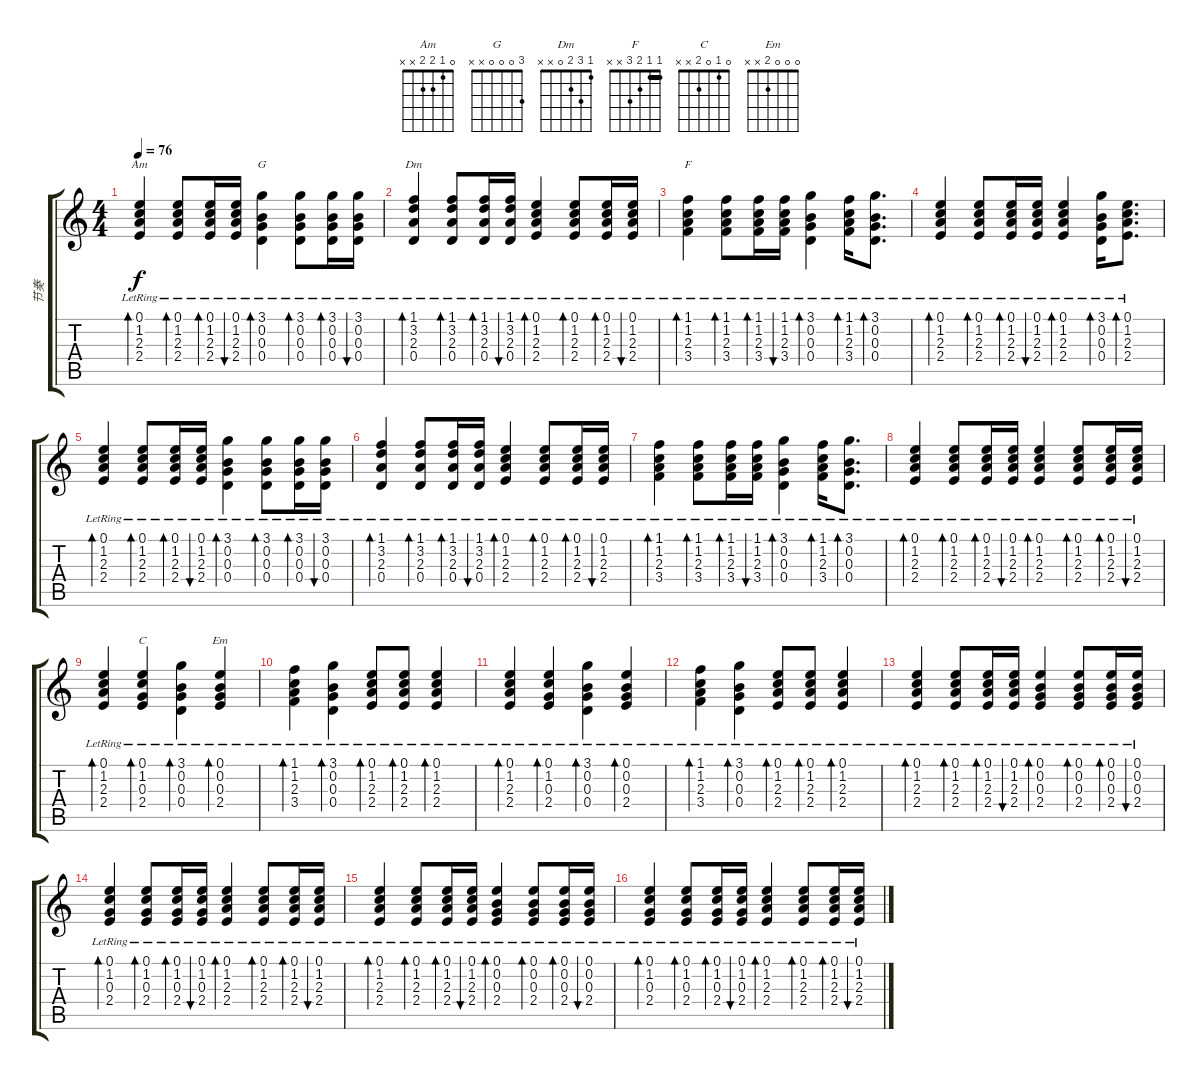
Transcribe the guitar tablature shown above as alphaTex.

\track ("节奏" "节奏") {instrument acousticguitarsteel}
\staff {score tabs}
\tuning (E4 B3 G3 D3 A2 E2) {hide}
\chord ("Am" 0 1 2 2 x x)
\chord ("G" 3 0 0 0 x x)
\chord ("Dm" 1 3 2 0 x x)
\chord ("F" 1 1 2 3 x x) {barre 1}
\chord ("C" 0 1 0 2 x x)
\chord ("Em" 0 0 0 2 x x)
\ts (4 4)
\tempo 76
\clef g2
\ks c
(0.1{lr} 1.2{lr} 2.3{lr} 2.4{lr}).4{bd 60 ch "Am" dy f} (0.1{lr} 1.2{lr} 2.3{lr} 2.4{lr}).8{bd 60} (0.1{lr} 1.2{lr} 2.3{lr} 2.4{lr}).16{bd 60} (0.1{lr} 1.2{lr} 2.3{lr} 2.4{lr}).16{bu 60} (3.1{lr} 0.2{lr} 0.3{lr} 0.4{lr}).4{bd 60 ch "G"} (3.1{lr} 0.2{lr} 0.3{lr} 0.4{lr}).8{bd 60} (3.1{lr} 0.2{lr} 0.3{lr} 0.4{lr}).16{bd 60} (3.1{lr} 0.2{lr} 0.3{lr} 0.4{lr}).16{bu 60} |
(1.1{lr} 3.2{lr} 2.3{lr} 0.4{lr}).4{bd 60 ch "Dm"} (1.1{lr} 3.2{lr} 2.3{lr} 0.4{lr}).8{bd 60} (1.1{lr} 3.2{lr} 2.3{lr} 0.4{lr}).16{bd 60} (1.1{lr} 3.2{lr} 2.3{lr} 0.4{lr}).16{bu 60} (0.1{lr} 1.2{lr} 2.3{lr} 2.4{lr}).4{bd 60} (0.1{lr} 1.2{lr} 2.3{lr} 2.4{lr}).8{bd 60} (0.1{lr} 1.2{lr} 2.3{lr} 2.4{lr}).16{bd 60} (0.1{lr} 1.2{lr} 2.3{lr} 2.4{lr}).16{bu 60} |
(1.1{lr} 1.2{lr} 2.3{lr} 3.4{lr}).4{bd 60 ch "F"} (1.1{lr} 1.2{lr} 2.3{lr} 3.4{lr}).8{bd 60} (1.1{lr} 1.2{lr} 2.3{lr} 3.4{lr}).16{bd 60} (1.1{lr} 1.2{lr} 2.3{lr} 3.4{lr}).16{bu 60} (3.1{lr} 0.2{lr} 0.3{lr} 0.4{lr}).4{bd 60} (1.1{lr} 1.2{lr} 2.3{lr} 3.4{lr}).16{bd 60} (3.1{lr} 0.2{lr} 0.3{lr} 0.4{lr}).8{d bd 60} |
(0.1{lr} 1.2{lr} 2.3{lr} 2.4{lr}).4{bd 60} (0.1{lr} 1.2{lr} 2.3{lr} 2.4{lr}).8{bd 60} (0.1{lr} 1.2{lr} 2.3{lr} 2.4{lr}).16{bd 60} (0.1{lr} 1.2{lr} 2.3{lr} 2.4{lr}).16{bu 60} (0.1{lr} 1.2{lr} 2.3{lr} 2.4{lr}).4{bd 60} (3.1{lr} 0.2{lr} 0.3{lr} 0.4{lr}).16{bd 60} (0.1{lr} 1.2{lr} 2.3{lr} 2.4{lr}).8{d bd 60} |
(0.1{lr} 1.2{lr} 2.3{lr} 2.4{lr}).4{bd 60} (0.1{lr} 1.2{lr} 2.3{lr} 2.4{lr}).8{bd 60} (0.1{lr} 1.2{lr} 2.3{lr} 2.4{lr}).16{bd 60} (0.1{lr} 1.2{lr} 2.3{lr} 2.4{lr}).16{bu 60} (3.1{lr} 0.2{lr} 0.3{lr} 0.4{lr}).4{bd 60} (3.1{lr} 0.2{lr} 0.3{lr} 0.4{lr}).8{bd 60} (3.1{lr} 0.2{lr} 0.3{lr} 0.4{lr}).16{bd 60} (3.1{lr} 0.2{lr} 0.3{lr} 0.4{lr}).16{bu 60} |
(1.1{lr} 3.2{lr} 2.3{lr} 0.4{lr}).4{bd 60} (1.1{lr} 3.2{lr} 2.3{lr} 0.4{lr}).8{bd 60} (1.1{lr} 3.2{lr} 2.3{lr} 0.4{lr}).16{bd 60} (1.1{lr} 3.2{lr} 2.3{lr} 0.4{lr}).16{bu 60} (0.1{lr} 1.2{lr} 2.3{lr} 2.4{lr}).4{bd 60} (0.1{lr} 1.2{lr} 2.3{lr} 2.4{lr}).8{bd 60} (0.1{lr} 1.2{lr} 2.3{lr} 2.4{lr}).16{bd 60} (0.1{lr} 1.2{lr} 2.3{lr} 2.4{lr}).16{bu 60} |
(1.1{lr} 1.2{lr} 2.3{lr} 3.4{lr}).4{bd 60} (1.1{lr} 1.2{lr} 2.3{lr} 3.4{lr}).8{bd 60} (1.1{lr} 1.2{lr} 2.3{lr} 3.4{lr}).16{bd 60} (1.1{lr} 1.2{lr} 2.3{lr} 3.4{lr}).16{bu 60} (3.1{lr} 0.2{lr} 0.3{lr} 0.4{lr}).4{bd 60} (1.1{lr} 1.2{lr} 2.3{lr} 3.4{lr}).16{bd 60} (3.1{lr} 0.2{lr} 0.3{lr} 0.4{lr}).8{d bd 60} |
(0.1{lr} 1.2{lr} 2.3{lr} 2.4{lr}).4{bd 60} (0.1{lr} 1.2{lr} 2.3{lr} 2.4{lr}).8{bd 60} (0.1{lr} 1.2{lr} 2.3{lr} 2.4{lr}).16{bd 60} (0.1{lr} 1.2{lr} 2.3{lr} 2.4{lr}).16{bu 60} (0.1{lr} 1.2{lr} 2.3{lr} 2.4{lr}).4{bd 60} (0.1{lr} 1.2{lr} 2.3{lr} 2.4{lr}).8{bd 60} (0.1{lr} 1.2{lr} 2.3{lr} 2.4{lr}).16{bd 60} (0.1{lr} 1.2{lr} 2.3{lr} 2.4{lr}).16{bu 60} |
(0.1{lr} 1.2{lr} 2.3{lr} 2.4{lr}).4{bd 60} (0.1{lr} 1.2{lr} 0.3{lr} 2.4{lr}).4{bd 60 ch "C"} (3.1{lr} 0.2{lr} 0.3{lr} 0.4{lr}).4{bd 60} (0.1{lr} 0.2{lr} 0.3{lr} 2.4{lr}).4{bd 60 ch "Em"} |
(1.1{lr} 1.2{lr} 2.3{lr} 3.4{lr}).4{bd 60} (3.1{lr} 0.2{lr} 0.3{lr} 0.4{lr}).4{bd 60} (0.1{lr} 1.2{lr} 2.3{lr} 2.4{lr}).8{bd 60} (0.1{lr} 1.2{lr} 2.3{lr} 2.4{lr}).8{bd 60} (0.1{lr} 1.2{lr} 2.3{lr} 2.4{lr}).4{bd 60} |
(0.1{lr} 1.2{lr} 2.3{lr} 2.4{lr}).4{bd 60} (0.1{lr} 1.2{lr} 0.3{lr} 2.4{lr}).4{bd 60} (3.1{lr} 0.2{lr} 0.3{lr} 0.4{lr}).4{bd 60} (0.1{lr} 0.2{lr} 0.3{lr} 2.4{lr}).4{bd 60} |
(1.1{lr} 1.2{lr} 2.3{lr} 3.4{lr}).4{bd 60} (3.1{lr} 0.2{lr} 0.3{lr} 0.4{lr}).4{bd 60} (0.1{lr} 1.2{lr} 2.3{lr} 2.4{lr}).8{bd 60} (0.1{lr} 1.2{lr} 2.3{lr} 2.4{lr}).8{bd 60} (0.1{lr} 1.2{lr} 2.3{lr} 2.4{lr}).4{bd 60} |
(0.1{lr} 1.2{lr} 2.3{lr} 2.4{lr}).4{bd 60} (0.1{lr} 1.2{lr} 2.3{lr} 2.4{lr}).8{bd 60} (0.1{lr} 1.2{lr} 2.3{lr} 2.4{lr}).16{bd 60} (0.1{lr} 1.2{lr} 2.3{lr} 2.4{lr}).16{bu 60} (0.1{lr} 0.2{lr} 0.3{lr} 2.4{lr}).4{bd 60} (0.1{lr} 0.2{lr} 0.3{lr} 2.4{lr}).8{bd 60} (0.1{lr} 0.2{lr} 0.3{lr} 2.4{lr}).16{bd 60} (0.1{lr} 0.2{lr} 0.3{lr} 2.4{lr}).16{bu 60} |
(0.1{lr} 1.2{lr} 0.3{lr} 2.4{lr}).4{bd 60} (0.1{lr} 1.2{lr} 0.3{lr} 2.4{lr}).8{bd 60} (0.1{lr} 1.2{lr} 0.3{lr} 2.4{lr}).16{bd 60} (0.1{lr} 1.2{lr} 0.3{lr} 2.4{lr}).16{bu 60} (0.1{lr} 1.2{lr} 2.3{lr} 2.4{lr}).4{bd 60} (0.1{lr} 1.2{lr} 2.3{lr} 2.4{lr}).8{bd 60} (0.1{lr} 1.2{lr} 2.3{lr} 2.4{lr}).16{bd 60} (0.1{lr} 1.2{lr} 2.3{lr} 2.4{lr}).16{bu 60} |
(0.1{lr} 1.2{lr} 2.3{lr} 2.4{lr}).4{bd 60} (0.1{lr} 1.2{lr} 2.3{lr} 2.4{lr}).8{bd 60} (0.1{lr} 1.2{lr} 2.3{lr} 2.4{lr}).16{bd 60} (0.1{lr} 1.2{lr} 2.3{lr} 2.4{lr}).16{bu 60} (0.1{lr} 0.2{lr} 0.3{lr} 2.4{lr}).4{bd 60} (0.1{lr} 0.2{lr} 0.3{lr} 2.4{lr}).8{bd 60} (0.1{lr} 0.2{lr} 0.3{lr} 2.4{lr}).16{bd 60} (0.1{lr} 0.2{lr} 0.3{lr} 2.4{lr}).16{bu 60} |
(0.1{lr} 1.2{lr} 0.3{lr} 2.4{lr}).4{bd 60} (0.1{lr} 1.2{lr} 0.3{lr} 2.4{lr}).8{bd 60} (0.1{lr} 1.2{lr} 0.3{lr} 2.4{lr}).16{bd 60} (0.1{lr} 1.2{lr} 0.3{lr} 2.4{lr}).16{bu 60} (0.1{lr} 1.2{lr} 2.3{lr} 2.4{lr}).4{bd 60} (0.1{lr} 1.2{lr} 2.3{lr} 2.4{lr}).8{bd 60} (0.1{lr} 1.2{lr} 2.3{lr} 2.4{lr}).16{bd 60} (0.1{lr} 1.2{lr} 2.3{lr} 2.4{lr}).16{bu 60}
